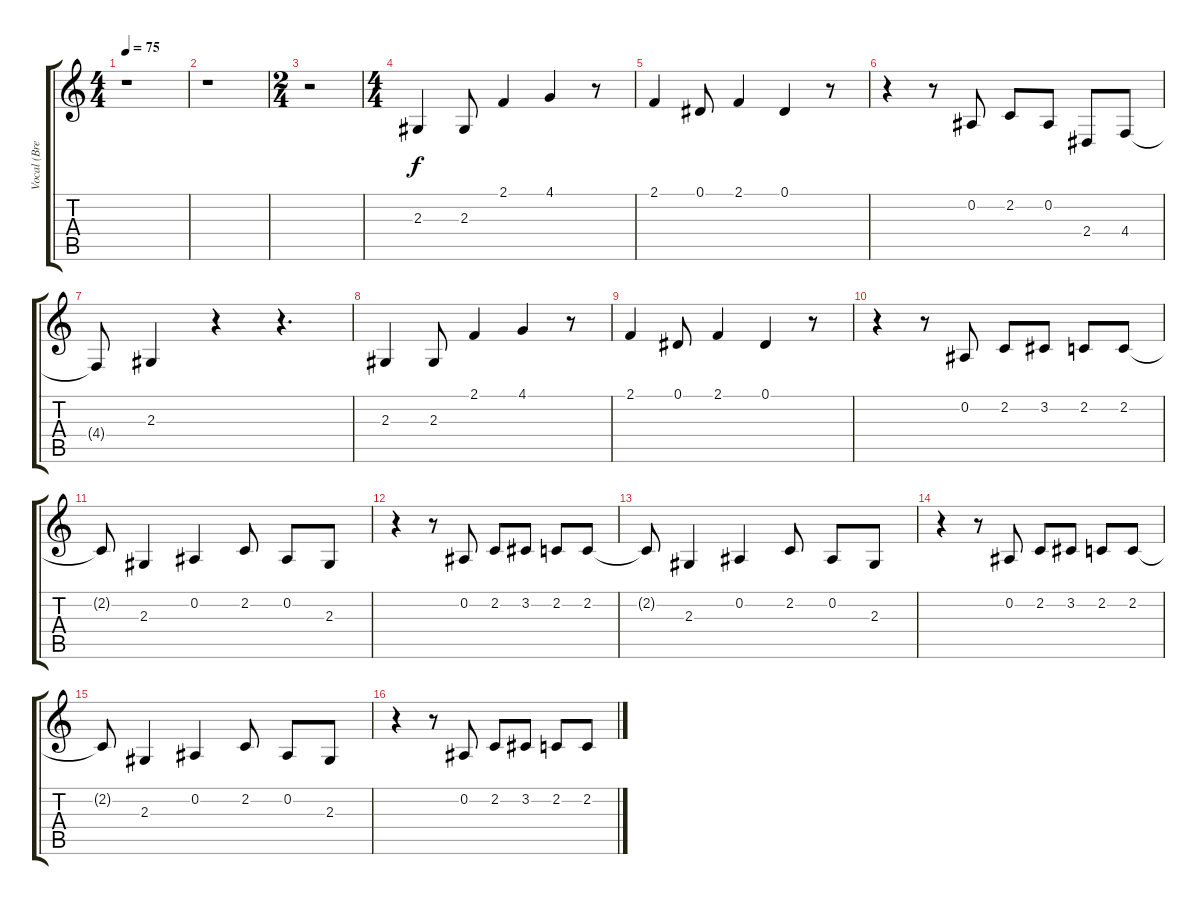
\track ("Vocal (Brett Anderson)" "Vocal (Bre") {instrument altosax}
\staff {score tabs}
\tuning (Eb4 Bb3 Gb3 Db3 Ab2 Eb2) {hide}
\ts (4 4)
\tempo 75
\clef g2
\ks c
r.1{dy f} |
r.1 |
\ts (2 4)
r.2 |
\ts (4 4)
2.3.4 2.3.8 2.1.4 4.1.4 r.8 |
2.1.4 0.1.8 2.1.4 0.1.4 r.8 |
r.4 r.8 0.2.8 2.2.8 0.2.8 2.4.8 4.4.8 |
4.4{t}.8 2.3.4 r.4 r.4{d} |
2.3.4 2.3.8 2.1.4 4.1.4 r.8 |
2.1.4 0.1.8 2.1.4 0.1.4 r.8 |
r.4 r.8 0.2.8 2.2.8 3.2.8 2.2.8 2.2.8 |
2.2{t}.8 2.3.4 0.2.4 2.2.8 0.2.8 2.3.8 |
r.4 r.8 0.2.8 2.2.8 3.2.8 2.2.8 2.2.8 |
2.2{t}.8 2.3.4 0.2.4 2.2.8 0.2.8 2.3.8 |
r.4 r.8 0.2.8 2.2.8 3.2.8 2.2.8 2.2.8 |
2.2{t}.8 2.3.4 0.2.4 2.2.8 0.2.8 2.3.8 |
r.4 r.8 0.2.8 2.2.8 3.2.8 2.2.8 2.2.8
